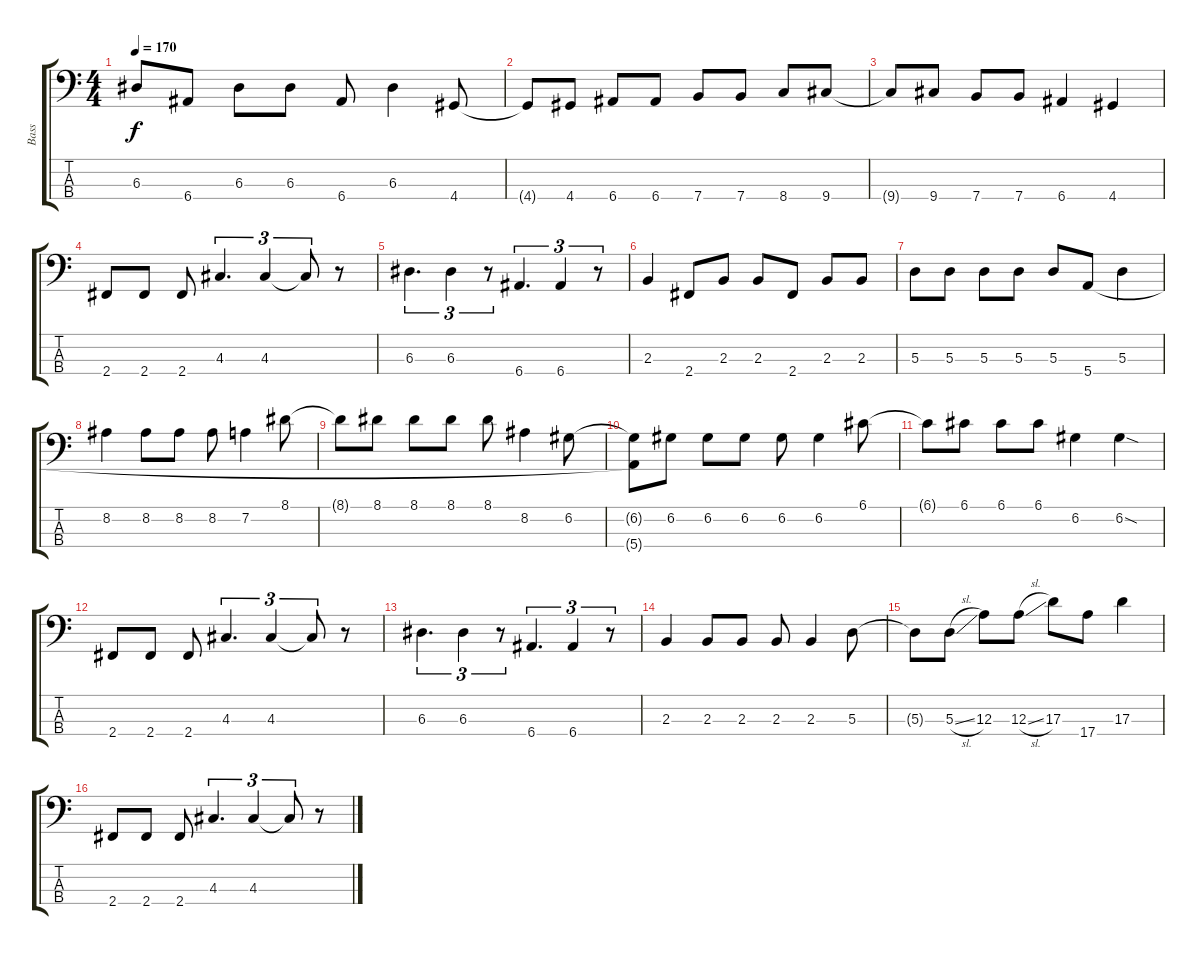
\track ("Bass" "Bass") {instrument electricbasspick}
\staff {score tabs}
\tuning (G2 D2 A1 E1) {hide}
\ts (4 4)
\tempo 170
\clef f4
\ks c
6.3{t}.8{dy f} 6.4.8 6.3.8 6.3.8 6.4.8 6.3.4 4.4.8 |
4.4{t}.8 4.4.8 6.4.8 6.4.8 7.4.8 7.4.8 8.4.8 9.4.8 |
9.4{t}.8 9.4.8 7.4.8 7.4.8 6.4.4 4.4.4 |
2.4.8 2.4.8 2.4.8 4.3.4{d tu (3 2)} 4.3.4{tu (3 2)} 4.3{t}.8{tu (3 2)} r.8 |
6.3.4{d tu (3 2)} 6.3.4{tu (3 2)} r.8{tu (3 2)} 6.4.4{d tu (3 2)} 6.4.4{tu (3 2)} r.8{tu (3 2)} |
2.3.4 2.4.8 2.3.8 2.3.8 2.4.8 2.3.8 2.3.8 |
5.3.8 5.3.8 5.3.8 5.3.8 5.3.8 5.4.8 5.3.4 |
8.2.4 8.2.8 8.2.8 8.2.8 7.2.4 8.1.8 |
8.1{t}.8 8.1.8 8.1.8 8.1.8 8.1.8 8.2.4 6.2.8 |
(6.2{t} 5.4{t}).8 6.2.8 6.2.8 6.2.8 6.2.8 6.2.4 6.1.8 |
6.1{t}.8 6.1.8 6.1.8 6.1.8 6.2.4 6.2{sod}.4 |
2.4.8 2.4.8 2.4.8 4.3.4{d tu (3 2)} 4.3.4{tu (3 2)} 4.3{t}.8{tu (3 2)} r.8 |
6.3.4{d tu (3 2)} 6.3.4{tu (3 2)} r.8{tu (3 2)} 6.4.4{d tu (3 2)} 6.4.4{tu (3 2)} r.8{tu (3 2)} |
2.3.4 2.3.8 2.3.8 2.3.8 2.3.4 5.3.8 |
5.3{t}.8 5.3{sl}.8 12.3.8 12.3{sl}.8 17.3.8 17.4.8 17.3.4 |
2.4.8 2.4.8 2.4.8 4.3.4{d tu (3 2)} 4.3.4{tu (3 2)} 4.3{t}.8{tu (3 2)} r.8
